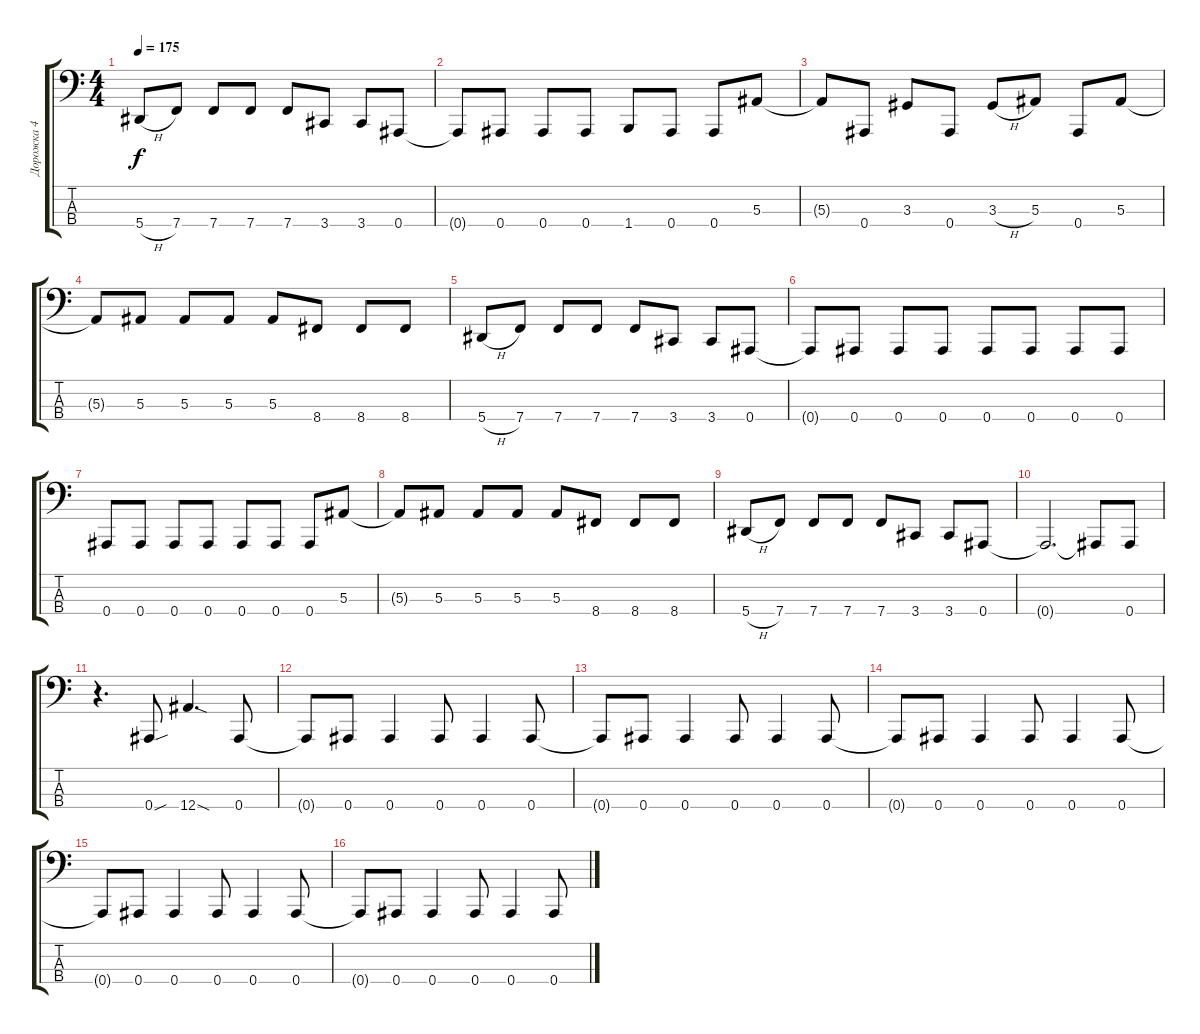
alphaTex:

\track ("Дорожка 4" "Дорожка 4") {instrument electricbasspick}
\staff {score tabs}
\tuning (Eb2 Bb1 F1 Bb0) {hide}
\ts (4 4)
\tempo 175
\clef f4
\ks c
5.4{h}.8{dy f} 7.4.8 7.4.8 7.4.8 7.4.8 3.4.8 3.4.8 0.4.8 |
0.4{t}.8 0.4.8 0.4.8 0.4.8 1.4.8 0.4.8 0.4.8 5.3.8 |
5.3{t}.8 0.4.8 3.3.8 0.4.8 3.3{h}.8 5.3.8 0.4.8 5.3.8 |
5.3{t}.8 5.3.8 5.3.8 5.3.8 5.3.8 8.4.8 8.4.8 8.4.8 |
5.4{h}.8 7.4.8 7.4.8 7.4.8 7.4.8 3.4.8 3.4.8 0.4.8 |
0.4{t}.8 0.4.8 0.4.8 0.4.8 0.4.8 0.4.8 0.4.8 0.4.8 |
0.4.8 0.4.8 0.4.8 0.4.8 0.4.8 0.4.8 0.4.8 5.3.8 |
5.3{t}.8 5.3.8 5.3.8 5.3.8 5.3.8 8.4.8 8.4.8 8.4.8 |
5.4{h}.8 7.4.8 7.4.8 7.4.8 7.4.8 3.4.8 3.4.8 0.4.8 |
0.4{t}.2{d} 0.4{t}.8 0.4.8 |
r.4{d} 0.4{sou}.8 12.4{sod}.4{d} 0.4.8 |
0.4{t}.8 0.4.8 0.4.4 0.4.8 0.4.4 0.4.8 |
0.4{t}.8 0.4.8 0.4.4 0.4.8 0.4.4 0.4.8 |
0.4{t}.8 0.4.8 0.4.4 0.4.8 0.4.4 0.4.8 |
0.4{t}.8 0.4.8 0.4.4 0.4.8 0.4.4 0.4.8 |
0.4{t}.8 0.4.8 0.4.4 0.4.8 0.4.4 0.4.8
